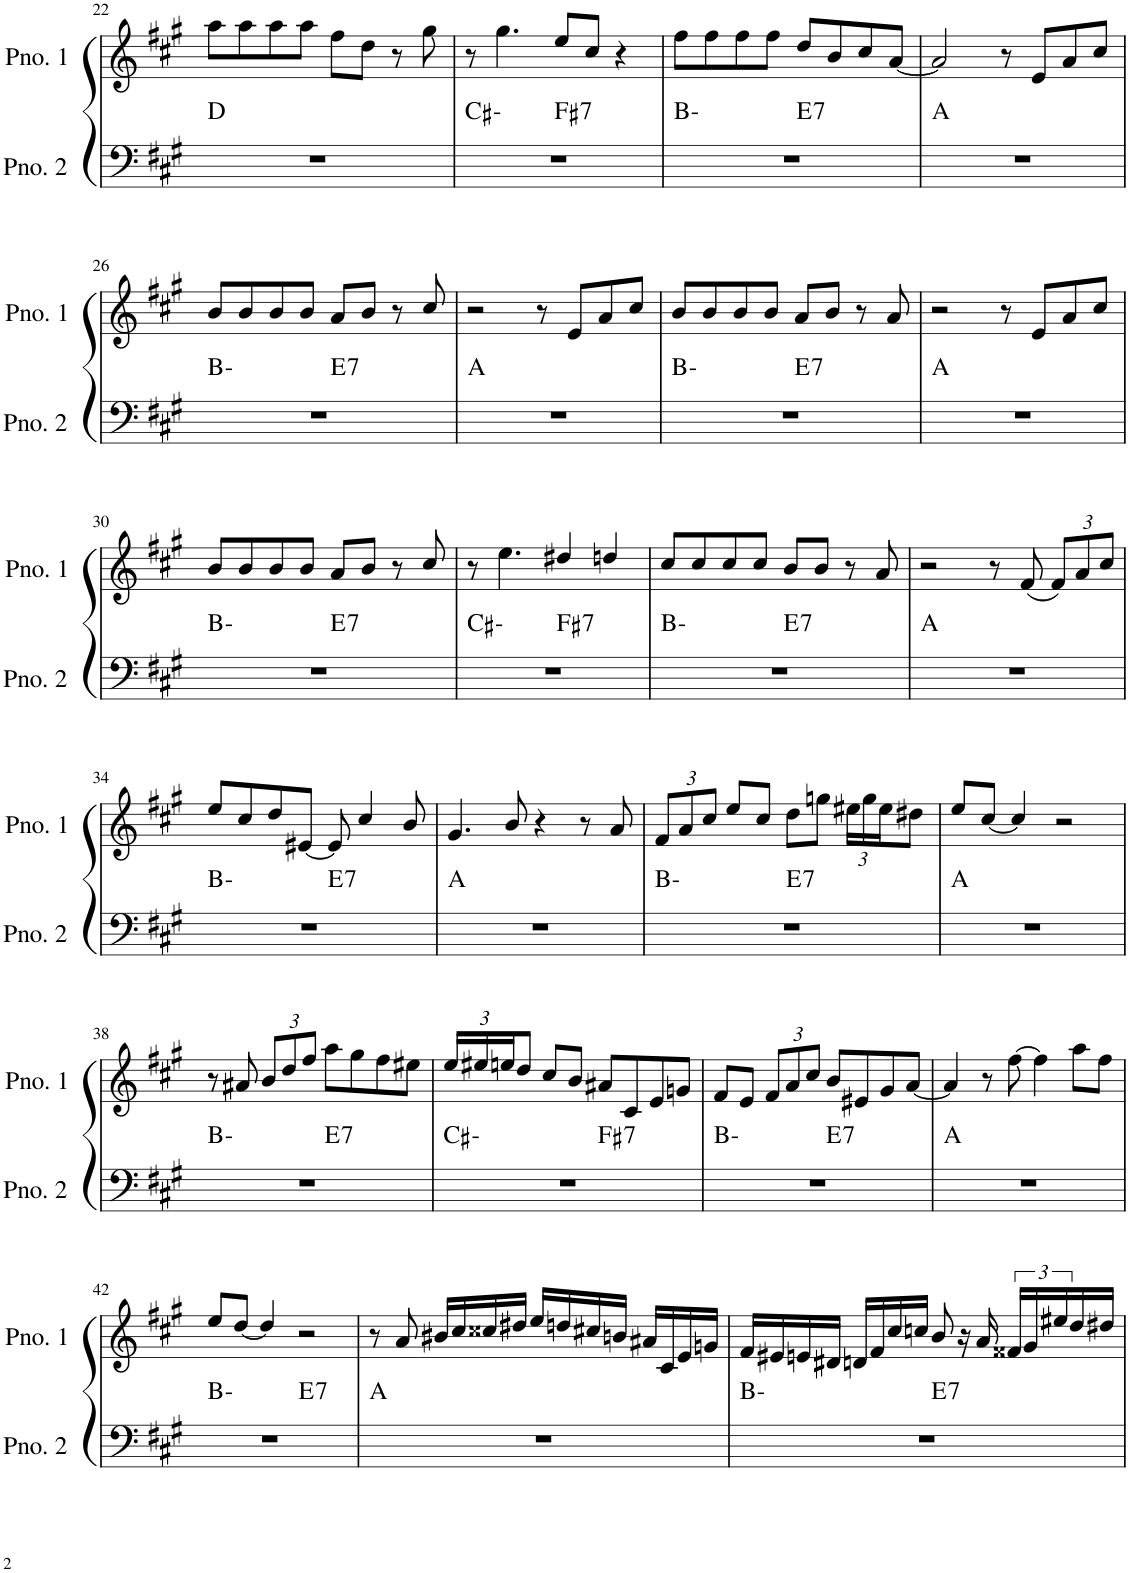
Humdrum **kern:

**kern	**harte	**kern
*part2	*part2	*part1
*staff2	*	*staff1
*I"ピアノ 2	*	*I"ピアノ 1
!!LO:PB:g=z
*clefF4	*	*clefG2
*k[f#c#g#]	*	*k[f#c#g#]
*M4/4	*	*M4/4
=22	=22	=22
1r	D:maj	8aa\L
.	.	8aa\
.	.	8aa\
.	.	8aa\J
.	.	8ff#\L
.	.	8dd\J
.	.	8r
.	.	8gg#\
=23	=23	=23
*^	*	*
1r	2ryy	C#:min	8r
.	.	.	4.gg#\
!	!	!LO:H:kt=7	!
.	2ryy	F#:7	8ee/L
.	.	.	8cc#/J
.	.	.	4r
=24	=24	=24	=24
1r	2ryy	B:min	8ff#\L
.	.	.	8ff#\
.	.	.	8ff#\
.	.	.	8ff#\J
!	!	!LO:H:kt=7	!
.	2ryy	E:7	8dd/L
.	.	.	8b/
.	.	.	8cc#/
.	.	.	[8a/J
*v	*v	*	*
=25	=25	=25
1r	A:maj	2a/]
.	.	8r
.	.	8e/L
.	.	8a/
.	.	8cc#/J
!!LO:LB:g=z
=26	=26	=26
*^	*	*
1r	2ryy	B:min	8b/L
.	.	.	8b/
.	.	.	8b/
.	.	.	8b/J
!	!	!LO:H:kt=7	!
.	2ryy	E:7	8a/L
.	.	.	8b/J
.	.	.	8r
.	.	.	8cc#/
*v	*v	*	*
=27	=27	=27
1r	A:maj	2r
.	.	8r
.	.	8e/L
.	.	8a/
.	.	8cc#/J
=28	=28	=28
*^	*	*
1r	2ryy	B:min	8b/L
.	.	.	8b/
.	.	.	8b/
.	.	.	8b/J
!	!	!LO:H:kt=7	!
.	2ryy	E:7	8a/L
.	.	.	8b/J
.	.	.	8r
.	.	.	8a/
*v	*v	*	*
=29	=29	=29
1r	A:maj	2r
.	.	8r
.	.	8e/L
.	.	8a/
.	.	8cc#/J
!!LO:LB:g=z
=30	=30	=30
*^	*	*
1r	2ryy	B:min	8b/L
.	.	.	8b/
.	.	.	8b/
.	.	.	8b/J
!	!	!LO:H:kt=7	!
.	2ryy	E:7	8a/L
.	.	.	8b/J
.	.	.	8r
.	.	.	8cc#/
=31	=31	=31	=31
1r	2ryy	C#:min	8r
.	.	.	4.ee\
!	!	!LO:H:kt=7	!
.	2ryy	F#:7	4dd#X/
.	.	.	4ddn/
=32	=32	=32	=32
1r	2ryy	B:min	8cc#/L
.	.	.	8cc#/
.	.	.	8cc#/
.	.	.	8cc#/J
!	!	!LO:H:kt=7	!
.	2ryy	E:7	8b/L
.	.	.	8b/J
.	.	.	8r
.	.	.	8a/
*v	*v	*	*
=33	=33	=33
1r	A:maj	2r
.	.	8r
.	.	(8f#/
*	*	*Xbrackettup
.	.	12f#/L)
.	.	12a/
.	.	12cc#/J
!!LO:LB:g=z
=34	=34	=34
*^	*	*
1r	2ryy	B:min	8ee/L
.	.	.	8cc#/
.	.	.	8dd/
.	.	.	[8e#X/J
!	!	!LO:H:kt=7	!
.	2ryy	E:7	8e#/]
.	.	.	4cc#/
.	.	.	8b/
*v	*v	*	*
=35	=35	=35
1r	A:maj	4.g#/
.	.	8b/
.	.	4r
.	.	8r
.	.	8a/
=36	=36	=36
*^	*	*
1r	2ryy	B:min	12f#/L
.	.	.	12a/
.	.	.	12cc#/J
.	.	.	8ee/L
.	.	.	8cc#/J
!	!	!LO:H:kt=7	!
.	2ryy	E:7	8dd\L
.	.	.	8ggn\J
.	.	.	24ee#X\LL
.	.	.	24gg\
.	.	.	24ee#\J
.	.	.	8dd#X\J
*v	*v	*	*
=37	=37	=37
1r	A:maj	8ee/L
.	.	[8cc#/J
.	.	4cc#/]
.	.	2r
!!LO:LB:g=z
=38	=38	=38
*^	*	*
1r	2ryy	B:min	8r
.	.	.	8a#X/
.	.	.	12b/L
.	.	.	12dd/
.	.	.	12ff#/J
!	!	!LO:H:kt=7	!
.	2ryy	E:7	8aa\L
.	.	.	8gg#\
.	.	.	8ff#\
.	.	.	8ee#X\J
=39	=39	=39	=39
1r	2ryy	C#:min	24ee/LL
.	.	.	24ee#X/
.	.	.	24een/J
.	.	.	8dd/J
.	.	.	8cc#/L
.	.	.	8b/J
!	!	!LO:H:kt=7	!
.	2ryy	F#:7	8a#X/L
.	.	.	8c#/
.	.	.	8e/
.	.	.	8gn/J
=40	=40	=40	=40
1r	2ryy	B:min	8f#/L
.	.	.	8e/J
.	.	.	12f#/L
.	.	.	12a/
.	.	.	12cc#/J
!	!	!LO:H:kt=7	!
.	2ryy	E:7	8b/L
.	.	.	8e#X/
.	.	.	8g#/
.	.	.	[8a/J
*v	*v	*	*
=41	=41	=41
1r	A:maj	4a/]
.	.	8r
.	.	[8ff#\
.	.	4ff#\]
.	.	8aa\L
.	.	8ff#\J
!!LO:LB:g=z
=42	=42	=42
*^	*	*
1r	2ryy	B:min	8ee/L
.	.	.	[8dd/J
.	.	.	4dd/]
!	!	!LO:H:kt=7	!
.	2ryy	E:7	2r
*v	*v	*	*
=43	=43	=43
1r	A:maj	8r
.	.	8a/
.	.	16b#X/LL
.	.	16cc#/
.	.	16cc##X/
.	.	16dd#X/JJ
.	.	16ee/LL
.	.	16ddn/
.	.	16cc#X/
.	.	16bn/JJ
.	.	16a#X/LL
.	.	16c#/
.	.	16e/
.	.	16gn/JJ
=44	=44	=44
*^	*	*
1r	2ryy	B:min	16f#/LL
.	.	.	16e#X/
.	.	.	16en/
.	.	.	16d#X/JJ
.	.	.	16dn/LL
.	.	.	16f#/
.	.	.	16cc#/
.	.	.	16ccn/JJ
!	!	!LO:H:kt=7	!
.	2ryy	E:7	8b/
.	.	.	16r
.	.	.	16a/
*	*	*	*brackettup
.	.	.	24f##X/LL
.	.	.	24g#/
.	.	.	24ee#X/
.	.	.	16dd/
.	.	.	16dd#X/JJ
*v	*v	*	*
=	=	=
*-	*-	*-
